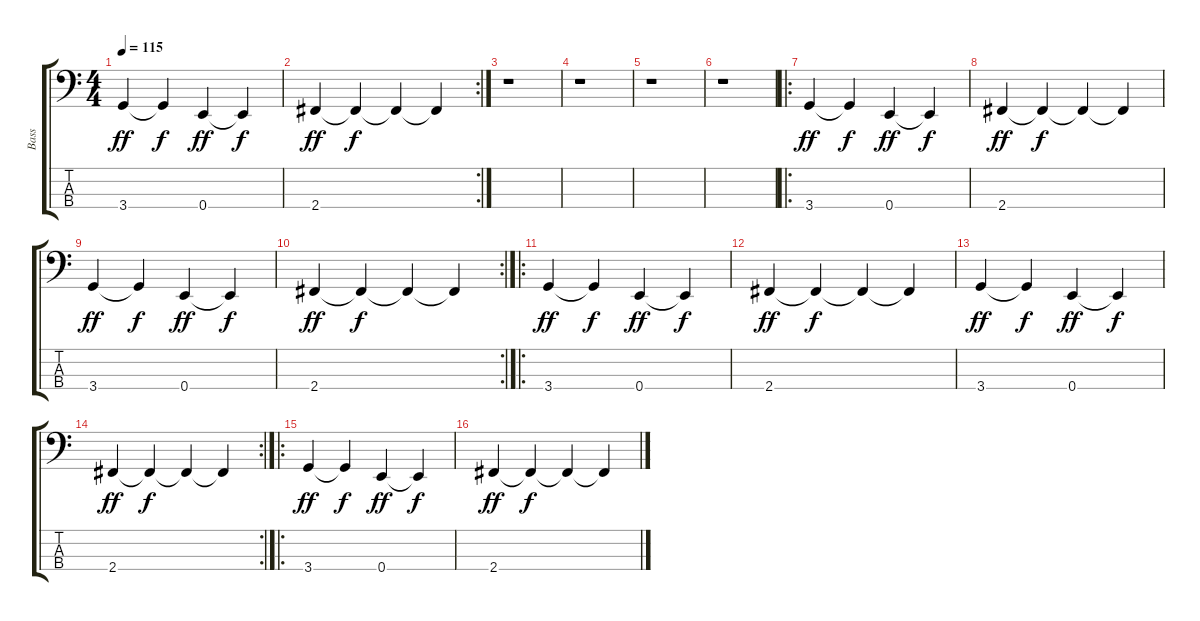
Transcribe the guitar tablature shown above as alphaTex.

\track ("Bass" "Bass") {instrument electricbassfinger}
\staff {score tabs}
\tuning (G2 D2 A1 E1) {hide}
\ts (4 4)
\tempo 115
\clef f4
\ks c
3.4.4{dy ff} 3.4{t}.4{dy f} 0.4.4{dy ff} 0.4{t}.4{dy f} |
\rc 2
2.4.4{dy ff} 2.4{t}.4{dy f} 2.4{t}.4 2.4{t}.4 |
r.1 |
r.1 |
r.1 |
r.1 |
\ro
3.4.4{dy ff} 3.4{t}.4{dy f} 0.4.4{dy ff} 0.4{t}.4{dy f} |
2.4.4{dy ff} 2.4{t}.4{dy f} 2.4{t}.4 2.4{t}.4 |
3.4.4{dy ff} 3.4{t}.4{dy f} 0.4.4{dy ff} 0.4{t}.4{dy f} |
\rc 2
2.4.4{dy ff} 2.4{t}.4{dy f} 2.4{t}.4 2.4{t}.4 |
\ro
3.4.4{dy ff} 3.4{t}.4{dy f} 0.4.4{dy ff} 0.4{t}.4{dy f} |
2.4.4{dy ff} 2.4{t}.4{dy f} 2.4{t}.4 2.4{t}.4 |
3.4.4{dy ff} 3.4{t}.4{dy f} 0.4.4{dy ff} 0.4{t}.4{dy f} |
\rc 2
2.4.4{dy ff} 2.4{t}.4{dy f} 2.4{t}.4 2.4{t}.4 |
\ro
3.4.4{dy ff} 3.4{t}.4{dy f} 0.4.4{dy ff} 0.4{t}.4{dy f} |
2.4.4{dy ff} 2.4{t}.4{dy f} 2.4{t}.4 2.4{t}.4
